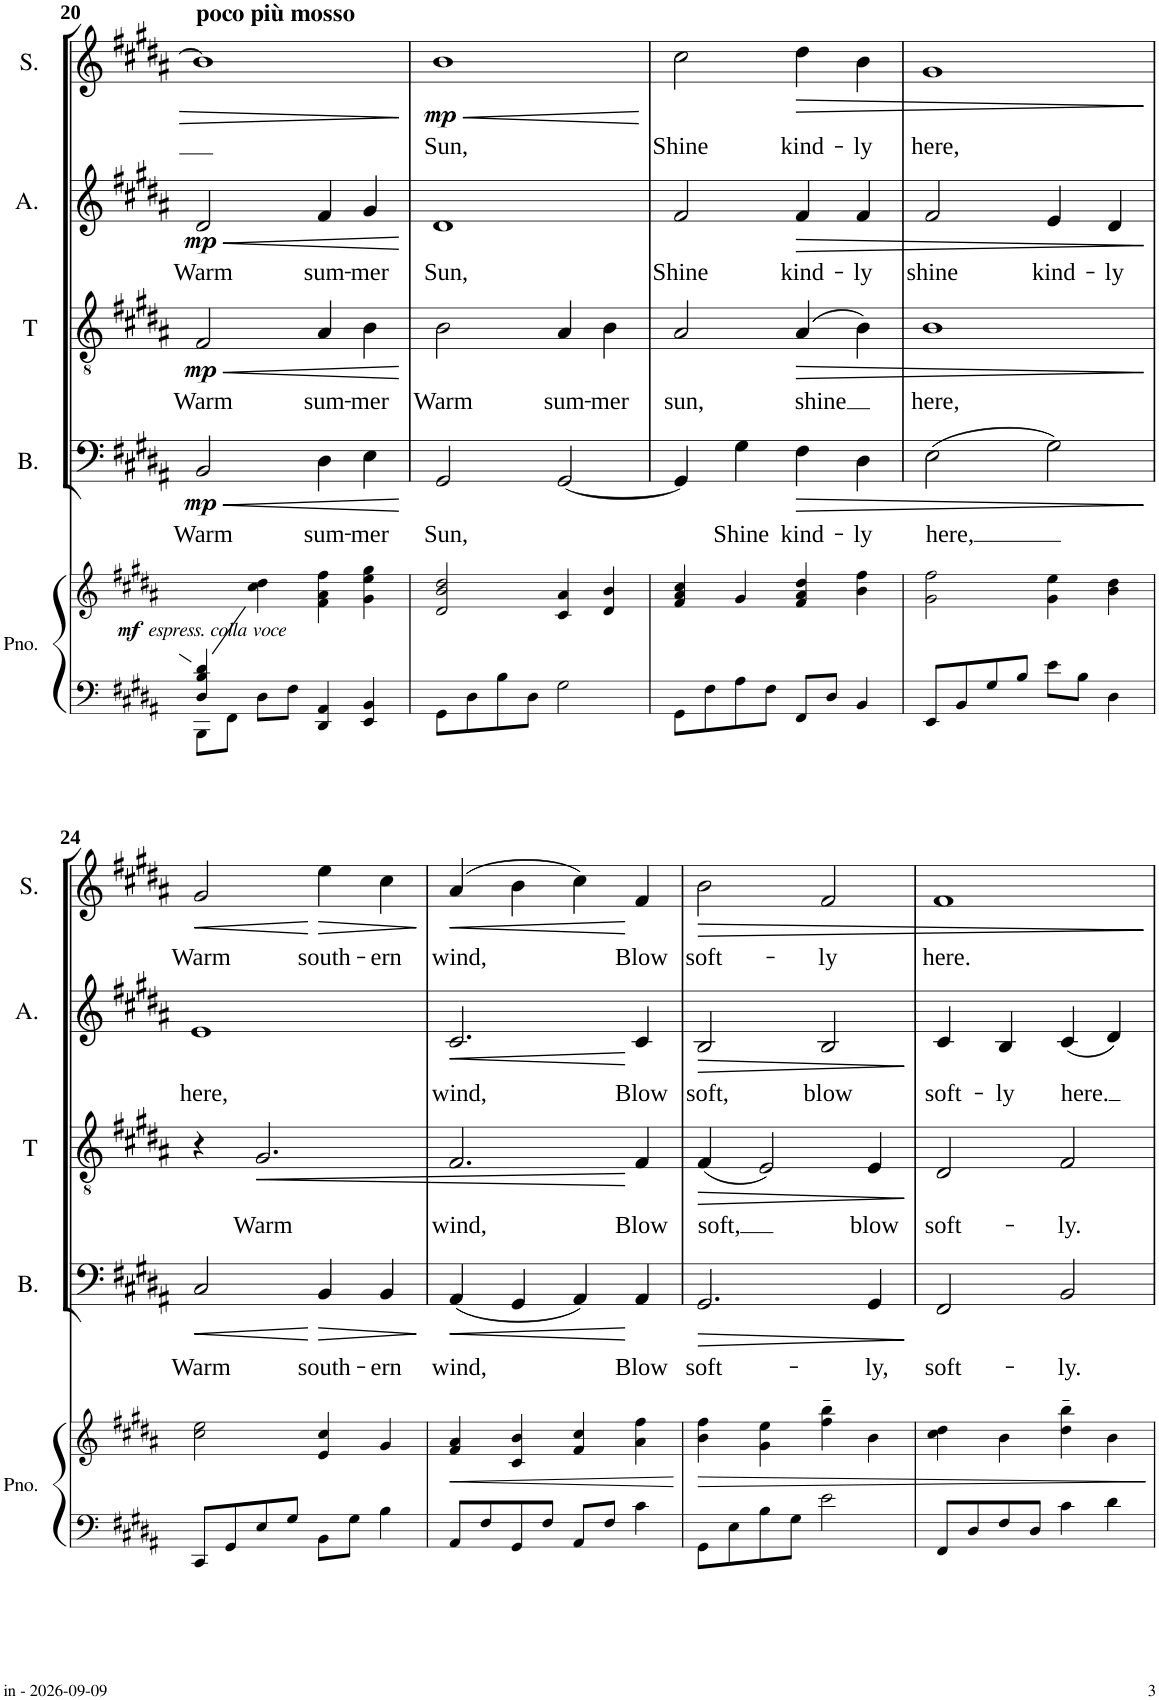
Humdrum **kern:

**kern	**kern	**dynam	**kern	**text	**dynam	**kern	**text	**dynam	**kern	**text	**dynam	**kern	**text	**dynam
*part5	*part5	*part5	*part4	*part4	*part4	*part3	*part3	*part3	*part2	*part2	*part2	*part1	*part1	*part1
*staff6	*staff5	*staff5/6	*staff4	*staff4	*staff4	*staff3	*staff3	*staff3	*staff2	*staff2	*staff2	*staff1	*staff1	*staff1
*I"Piano	*	*	*I"Basso	*	*	*I"Tenore	*	*	*I"Alto	*	*	*I"Soprano	*	*
*I'Pno.	*	*	*I'B.	*	*	*I'T	*	*	*I'A.	*	*	*I'S.	*	*
!!LO:PB:g=z
*clefF4	*clefG2	*	*clefF4	*	*	*clefGv2	*	*	*clefG2	*	*	*clefG2	*	*
*k[f#c#g#d#a#]	*k[f#c#g#d#a#]	*	*k[f#c#g#d#a#]	*	*	*k[f#c#g#d#a#]	*	*	*k[f#c#g#d#a#]	*	*	*k[f#c#g#d#a#]	*	*
*M4/4	*M4/4	*	*M4/4	*	*	*M4/4	*	*	*M4/4	*	*	*M4/4	*	*
=20	=20	=20	=20	=20	=20	=20	=20	=20	=20	=20	=20	=20	=20	=20
*^	*	*	*	*	*	*	*	*	*	*	*	*	*	*
!	!	!	!	!	!	!	!	!	!	!	!	!	!LO:TX:a:B:t=poco più mosso	!	!
!	!	!	!LO:DY:b	!	!LO:LY:b	!LO:HP:b	!	!LO:LY:b	!LO:HP:b	!	!LO:LY:b	!LO:HP:b	!	!	!
!	!	!	!LO:DY:n=1:b	!	!	!LO:DY:n=1:b	!	!	!LO:DY:n=1:b	!	!	!LO:DY:n=1:b	!	!	!
4D#/ 4B/ 4d#/	8BBB\L	4ryy	mf other-dynamics	2BB/	Warm	< mp	2F#/	Warm	< mp	2d#/	Warm	< mp	1b]	.	.
.	8FF#\J	.	.	.	.	.	.	.	.	.	.	.	.	.	.
8D#\L	4ryy	4cc#\ 4dd#\	.	.	.	.	.	.	.	.	.	.	.	.	.
8F#\J	.	.	.	.	.	.	.	.	.	.	.	.	.	.	.
!	!	!	!	!	!LO:LY:b	!	!	!LO:LY:b	!	!	!LO:LY:b	!	!	!	!
4DD#/ 4AA#/	2ryy	4f#\ 4a#\ 4ff#\	.	4D#\	sum-	.	4A#/	sum-	.	4f#/	sum-	.	.	.	.
!	!	!	!	!	!LO:LY:b	!	!	!LO:LY:b	!	!	!LO:LY:b	!	!	!	!
4EE/ 4BB/	.	4g#\ 4ee\ 4gg#\	.	4E\	-mer	.	4B\	-mer	.	4g#/	-mer	.	.	.	.
*v	*v	*	*	*	*	*	*	*	*	*	*	*	*	*	*
.	.	.	.	.	[	.	.	[	.	.	[	.	.	.
=21	=21	=21	=21	=21	=21	=21	=21	=21	=21	=21	=21	=21	=21	=21
!	!	!	!	!LO:LY:b	!	!	!LO:LY:b	!	!	!LO:LY:b	!	!	!LO:LY:b	!LO:HP:b
!	!	!	!	!	!	!	!	!	!	!	!	!	!	!LO:DY:n=1:b
8GG#\L	2d#/ 2b/ 2dd#/	.	2GG#/	Sun,	.	2B\	Warm	.	1d#	Sun,	.	1b	Sun,	< mp
8D#\	.	.	.	.	.	.	.	.	.	.	.	.	.	.
8B\	.	.	.	.	.	.	.	.	.	.	.	.	.	.
8D#\J	.	.	.	.	.	.	.	.	.	.	.	.	.	.
!	!	!	!	!	!	!	!LO:LY:b	!	!	!	!	!	!	!
2G#\	4c#/ 4a#/	.	[2GG#/	.	.	4A#/	sum-	.	.	.	.	.	.	.
!	!	!	!	!	!	!	!LO:LY:b	!	!	!	!	!	!	!
.	4d#/ 4b/	.	.	.	.	4B\	-mer	.	.	.	.	.	.	.
.	.	.	.	.	.	.	.	.	.	.	.	.	.	[
=22	=22	=22	=22	=22	=22	=22	=22	=22	=22	=22	=22	=22	=22	=22
!	!	!	!	!	!	!	!LO:LY:b	!	!	!LO:LY:b	!	!	!LO:LY:b	!
8GG#\L	4f#/ 4a#/ 4cc#/	.	4GG#/]	.	.	2A#/	sun,	.	2f#/	Shine	.	2cc#\	Shine	.
8F#\	.	.	.	.	.	.	.	.	.	.	.	.	.	.
!	!	!	!	!LO:LY:b	!	!	!	!	!	!	!	!	!	!
8A#\	4g#/	.	4G#\	Shine	.	.	.	.	.	.	.	.	.	.
8F#\J	.	.	.	.	.	.	.	.	.	.	.	.	.	.
!	!	!	!	!LO:LY:b	!LO:HP:b	!	!LO:LY:b	!LO:HP:b	!	!LO:LY:b	!LO:HP:b	!	!LO:LY:b	!LO:HP:b
8FF#/L	4f#/ 4a#/ 4dd#/	.	4F#\	kind-	>	(4A#/	-shine	>	4f#/	kind-	>	4dd#\	kind-	>
8D#/J	.	.	.	.	.	.	.	.	.	.	.	.	.	.
!	!	!	!	!LO:LY:b	!	!	!	!	!	!LO:LY:b	!	!	!LO:LY:b	!
4BB/	4b\ 4ff#\	.	4D#\	-ly	.	4B\)	.	.	4f#/	-ly	.	4b\	-ly	.
=23	=23	=23	=23	=23	=23	=23	=23	=23	=23	=23	=23	=23	=23	=23
!	!	!	!	!LO:LY:b	!	!	!LO:LY:b	!	!	!LO:LY:b	!	!	!LO:LY:b	!
8EE/L	2g#\ 2ff#\	.	(2E\	here,	.	1B	here,	.	2f#/	shine	.	1g#	here,	.
8BB/	.	.	.	.	.	.	.	.	.	.	.	.	.	.
8G#/	.	.	.	.	.	.	.	.	.	.	.	.	.	.
8B/J	.	.	.	.	.	.	.	.	.	.	.	.	.	.
!	!	!	!	!	!	!	!	!	!	!LO:LY:b	!	!	!	!
8e\L	4g#\ 4ee\	.	2G#\)	.	.	.	.	.	4e/	kind-	.	.	.	.
8B\J	.	.	.	.	.	.	.	.	.	.	.	.	.	.
!	!	!	!	!	!	!	!	!	!	!LO:LY:b	!	!	!	!
4D#\	4b\ 4dd#\	.	.	.	.	.	.	.	4d#/	-ly	.	.	.	.
.	.	.	.	.	]	.	.	]	.	.	]	.	.	]
!!LO:LB:g=z
=24	=24	=24	=24	=24	=24	=24	=24	=24	=24	=24	=24	=24	=24	=24
!	!	!	!	!LO:LY:b	!LO:HP:b	!	!	!	!	!LO:LY:b	!	!	!LO:LY:b	!LO:HP:b
8CC#/L	2cc#\ 2ee\	.	2C#/	Warm	<	4r	.	.	1e	here,	.	2g#/	Warm	<
8GG#/	.	.	.	.	.	.	.	.	.	.	.	.	.	.
!	!	!	!	!	!	!	!LO:LY:b	!LO:HP:b	!	!	!	!	!	!
8E/	.	.	.	.	.	2.G#/	Warm	<	.	.	.	.	.	.
8G#/J	.	.	.	.	.	.	.	.	.	.	.	.	.	.
!	!	!	!	!LO:LY:b	!LO:HP:n=1:b	!	!	!	!	!	!	!	!LO:LY:b	!LO:HP:n=1:b
8BB\L	4e/ 4cc#/	.	4BB/	south-	[ >	.	.	.	.	.	.	4ee\	south-	[ >
8G#\J	.	.	.	.	.	.	.	.	.	.	.	.	.	.
!	!	!	!	!LO:LY:b	!	!	!	!	!	!	!	!	!LO:LY:b	!
4B\	4g#/	.	4BB/	-ern	.	.	.	.	.	.	.	4cc#\	-ern	.
.	.	.	.	.	]	.	.	.	.	.	.	.	.	]
=25	=25	=25	=25	=25	=25	=25	=25	=25	=25	=25	=25	=25	=25	=25
!	!	!LO:HP:b	!	!LO:LY:b	!LO:HP:b	!	!LO:LY:b	!	!	!LO:LY:b	!LO:HP:b	!	!LO:LY:b	!LO:HP:b
8AA#/L	4f#/ 4a#/	<	(4AA#/	wind,	<	2.F#/	wind,	.	2.c#/	wind,	<	(4a#/	wind,	<
8F#/	.	.	.	.	.	.	.	.	.	.	.	.	.	.
8GG#/	4c#/ 4b/	.	4GG#/	.	.	.	.	.	.	.	.	4b\	.	.
8F#/J	.	.	.	.	.	.	.	.	.	.	.	.	.	.
8AA#/L	4f#/ 4cc#/	.	4AA#/)	.	.	.	.	.	.	.	.	4cc#\)	.	.
8F#/J	.	.	.	.	.	.	.	.	.	.	.	.	.	.
!	!	!	!	!LO:LY:b	!	!	!LO:LY:b	!	!	!LO:LY:b	!	!	!LO:LY:b	!
4c#\	4a#\ 4ff#\	.	4AA#/	Blow	[	4F#/	Blow	[	4c#/	Blow	[	4f#/	Blow	[
.	.	[	.	.	.	.	.	.	.	.	.	.	.	.
=26	=26	=26	=26	=26	=26	=26	=26	=26	=26	=26	=26	=26	=26	=26
!	!	!LO:HP:b	!	!LO:LY:b	!LO:HP:b	!	!LO:LY:b	!LO:HP:b	!	!LO:LY:b	!LO:HP:b	!	!LO:LY:b	!LO:HP:b
8GG#\L	4b\ 4ff#\	>	2.GG#/	soft-	>	(4F#/	soft,	>	2B/	soft,	>	2b\	soft-	>
8E\	.	.	.	.	.	.	.	.	.	.	.	.	.	.
8B\	4g#\ 4ee\	.	.	.	.	2E/)	.	.	.	.	.	.	.	.
8G#\J	.	.	.	.	.	.	.	.	.	.	.	.	.	.
!	!	!	!	!	!	!	!	!	!	!LO:LY:b	!	!	!LO:LY:b	!
2e\	4ff#\~ 4bb\~	.	.	.	.	.	.	.	2B/	blow	.	2f#/	-ly	.
!	!	!	!	!LO:LY:b	!	!	!LO:LY:b	!	!	!	!	!	!	!
.	4b\	.	4GG#/	-ly,	.	4E/	blow	.	.	.	.	.	.	.
.	.	.	.	.	]	.	.	]	.	.	]	.	.	.
=27	=27	=27	=27	=27	=27	=27	=27	=27	=27	=27	=27	=27	=27	=27
!	!	!	!	!LO:LY:b	!	!	!LO:LY:b	!	!	!LO:LY:b	!	!	!LO:LY:b	!
8FF#/L	4cc#\ 4dd#\	.	2FF#/	soft-	.	2D#/	soft-	.	4c#/	soft-	.	1f#	here.	.
8D#/	.	.	.	.	.	.	.	.	.	.	.	.	.	.
!	!	!	!	!	!	!	!	!	!	!LO:LY:b	!	!	!	!
8F#/	4b\	.	.	.	.	.	.	.	4B/	-ly	.	.	.	.
8D#/J	.	.	.	.	.	.	.	.	.	.	.	.	.	.
!	!	!	!	!LO:LY:b	!	!	!LO:LY:b	!	!	!LO:LY:b	!	!	!	!
4c#\	4dd#\~ 4bb\~	.	2BB/	-ly.	.	2F#/	-ly.	.	(4c#/	here.	.	.	.	.
4d#\	4b\	.	.	.	.	.	.	.	4d#/)	.	.	.	.	.
.	.	]	.	.	.	.	.	.	.	.	.	.	.	]
=	=	=	=	=	=	=	=	=	=	=	=	=	=	=
*-	*-	*-	*-	*-	*-	*-	*-	*-	*-	*-	*-	*-	*-	*-
